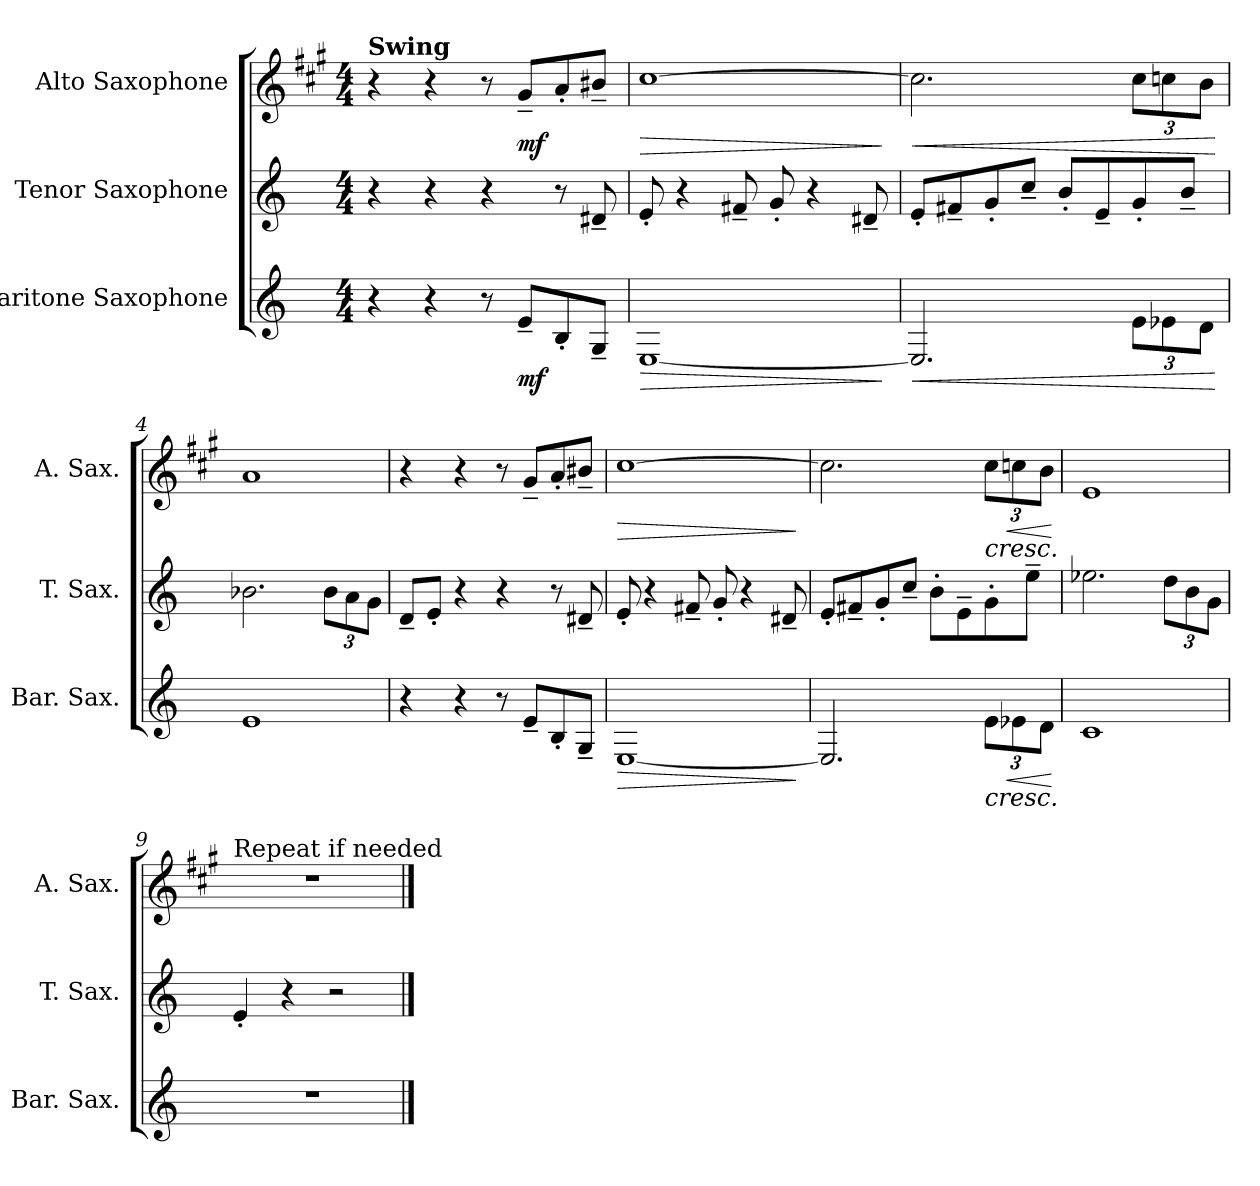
**kern	**dynam	**kern	**kern	**dynam
*part3	*part3	*part2	*part1	*part1
*staff3	*staff3	*staff2	*staff1	*staff1
*I"Baritone Saxophone	*	*I"Tenor Saxophone	*I"Alto Saxophone	*
*I'Bar. Sax.	*	*I'T. Sax.	*I'A. Sax.	*
*clefG2	*	*clefG2	*clefG2	*
*ITrd12c21	*	*ITrd8c14	*ITrd5c9	*
*k[]	*	*k[]	*k[]	*
*M4/4	*	*M4/4	*M4/4	*
*MM120	*	*MM120	*MM120	*
=1	=1	=1	=1	=1
!	!	!	!LO:TX:a:B:t=Swing	!
4r	.	4r	4r	.
4r	.	4r	4r	.
8r	.	4r	8r	.
!	!LO:DY:b	!	!	!LO:DY:b
8E~/L	mf	.	8B~/L	mf
8BB'/	.	8r	8c'/	.
8GG~/J	.	8D#X~/	8d#X~/J	.
=2	=2	=2	=2	=2
!	!LO:HP:b	!	!	!LO:HP:b
[1EE	>	8E'/	[1e	>
.	.	4r	.	.
.	.	8F#X~/	.	.
.	.	8G'/	.	.
.	.	4r	.	.
.	.	8D#X~/	.	.
.	]	.	.	]
=3	=3	=3	=3	=3
!	!LO:HP:b	!	!	!LO:HP:b
2.EE/]	<	8E'/L	2.e\]	<
.	.	8F#X~/	.	.
.	.	8G'/	.	.
.	.	8c~/J	.	.
.	.	8B'/L	.	.
.	.	8E~/	.	.
*Xbrackettup	*	*	*Xbrackettup	*
12E\L	.	8G'/	12e\L	.
12E-X\	.	.	12e-X\	.
.	.	8B~/J	.	.
12D\J	.	.	12d\J	.
.	[	.	.	[
=4	=4	=4	=4	=4
1E	.	2.B-X\	1c	.
*	*	*Xbrackettup	*	*
.	.	12B-\L	.	.
.	.	12A\	.	.
.	.	12G\J	.	.
!!LO:LB:g=z
=5	=5	=5	=5	=5
4r	.	8D~/L	4r	.
.	.	8E'/J	.	.
4r	.	4r	4r	.
8r	.	4r	8r	.
!	!LO:DY:b	!	!	!
!	!LO:DY:n=1:b	!	!	!LO:DY:b
!	!	!	!	!LO:DY:n=1:b
8E~/L	mf mf	.	8B~/L	mf mf
8BB'/	.	8r	8c'/	.
8GG~/J	.	8D#X~/	8d#X~/J	.
=6	=6	=6	=6	=6
!	!LO:HP:b	!	!	!
!	!LO:HP:n=1:b	!	!	!LO:HP:b
!	!	!	!	!LO:HP:n=1:b
[1EE	> >	8E'/	[1e	> >
.	.	4r	.	.
.	.	8F#X~/	.	.
.	.	8G'/	.	.
.	.	4r	.	.
.	.	8D#X~/	.	.
.	]	.	.	]
=7	=7	=7	=7	=7
2.EE/]	.	8E'/L	2.e\]	.
.	.	8F#X~/	.	.
.	.	8G'/	.	.
.	.	8c~/J	.	.
.	.	8B'\L	.	.
.	.	8E~\	.	.
!	!LO:HP:n=1:b	!	!	!LO:HP:n=1:b
12E\L	] <	8G'\	12e\L	] <
!	!LO:HP:b	!	!	!LO:HP:b
12E-X\	<	.	12e-X\	<
.	.	8e~\J	.	.
12D\J	.	.	12d\J	.
.	[ [	.	.	[ [
=8	=8	=8	=8	=8
1C	.	2.e-X\	1G	.
.	.	12d\L	.	.
.	.	12B\	.	.
.	.	12G\J	.	.
=9	=9	=9	=9	=9
!	!	!	!LO:TX:a:t=Repeat if needed	!
1r	.	4E'/	1r	.
.	.	4r	.	.
.	.	2r	.	.
==	==	==	==	==
*-	*-	*-	*-	*-
